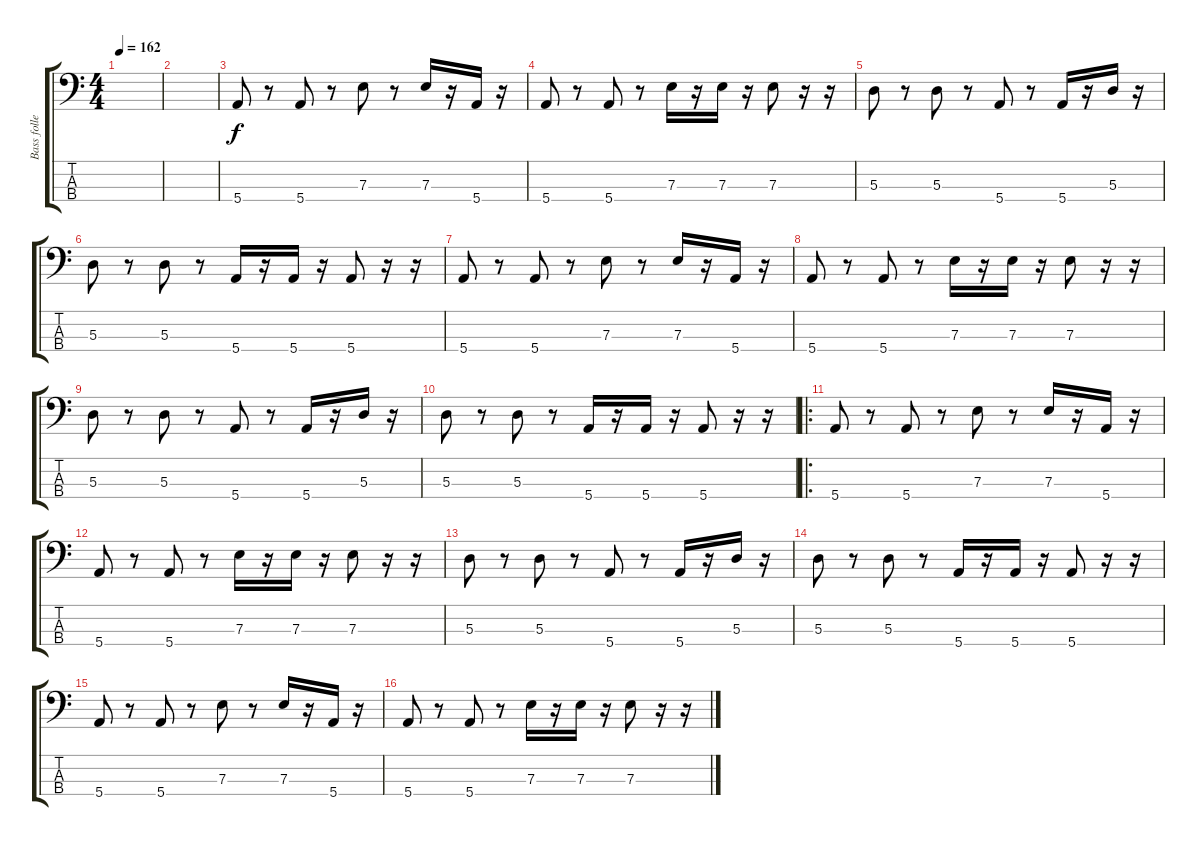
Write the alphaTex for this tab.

\track ("Bass folle" "Bass folle") {instrument electricbassfinger}
\staff {score tabs}
\tuning (G2 D2 A1 E1) {hide}
\ts (4 4)
\tempo 162
\clef f4
\ks c
|
|
5.4.8 r.8 5.4.8 r.8 7.3.8 r.8 7.3.16 r.16 5.4.16 r.16 |
5.4.8 r.8 5.4.8 r.8 7.3.16 r.16 7.3.16 r.16 7.3.8 r.16 r.16 |
5.3.8 r.8 5.3.8 r.8 5.4.8 r.8 5.4.16 r.16 5.3.16 r.16 |
5.3.8 r.8 5.3.8 r.8 5.4.16 r.16 5.4.16 r.16 5.4.8 r.16 r.16 |
5.4.8 r.8 5.4.8 r.8 7.3.8 r.8 7.3.16 r.16 5.4.16 r.16 |
5.4.8 r.8 5.4.8 r.8 7.3.16 r.16 7.3.16 r.16 7.3.8 r.16 r.16 |
5.3.8 r.8 5.3.8 r.8 5.4.8 r.8 5.4.16 r.16 5.3.16 r.16 |
5.3.8 r.8 5.3.8 r.8 5.4.16 r.16 5.4.16 r.16 5.4.8 r.16 r.16 |
\ro
5.4.8 r.8 5.4.8 r.8 7.3.8 r.8 7.3.16 r.16 5.4.16 r.16 |
5.4.8 r.8 5.4.8 r.8 7.3.16 r.16 7.3.16 r.16 7.3.8 r.16 r.16 |
5.3.8 r.8 5.3.8 r.8 5.4.8 r.8 5.4.16 r.16 5.3.16 r.16 |
5.3.8 r.8 5.3.8 r.8 5.4.16 r.16 5.4.16 r.16 5.4.8 r.16 r.16 |
5.4.8 r.8 5.4.8 r.8 7.3.8 r.8 7.3.16 r.16 5.4.16 r.16 |
5.4.8 r.8 5.4.8 r.8 7.3.16 r.16 7.3.16 r.16 7.3.8 r.16 r.16
